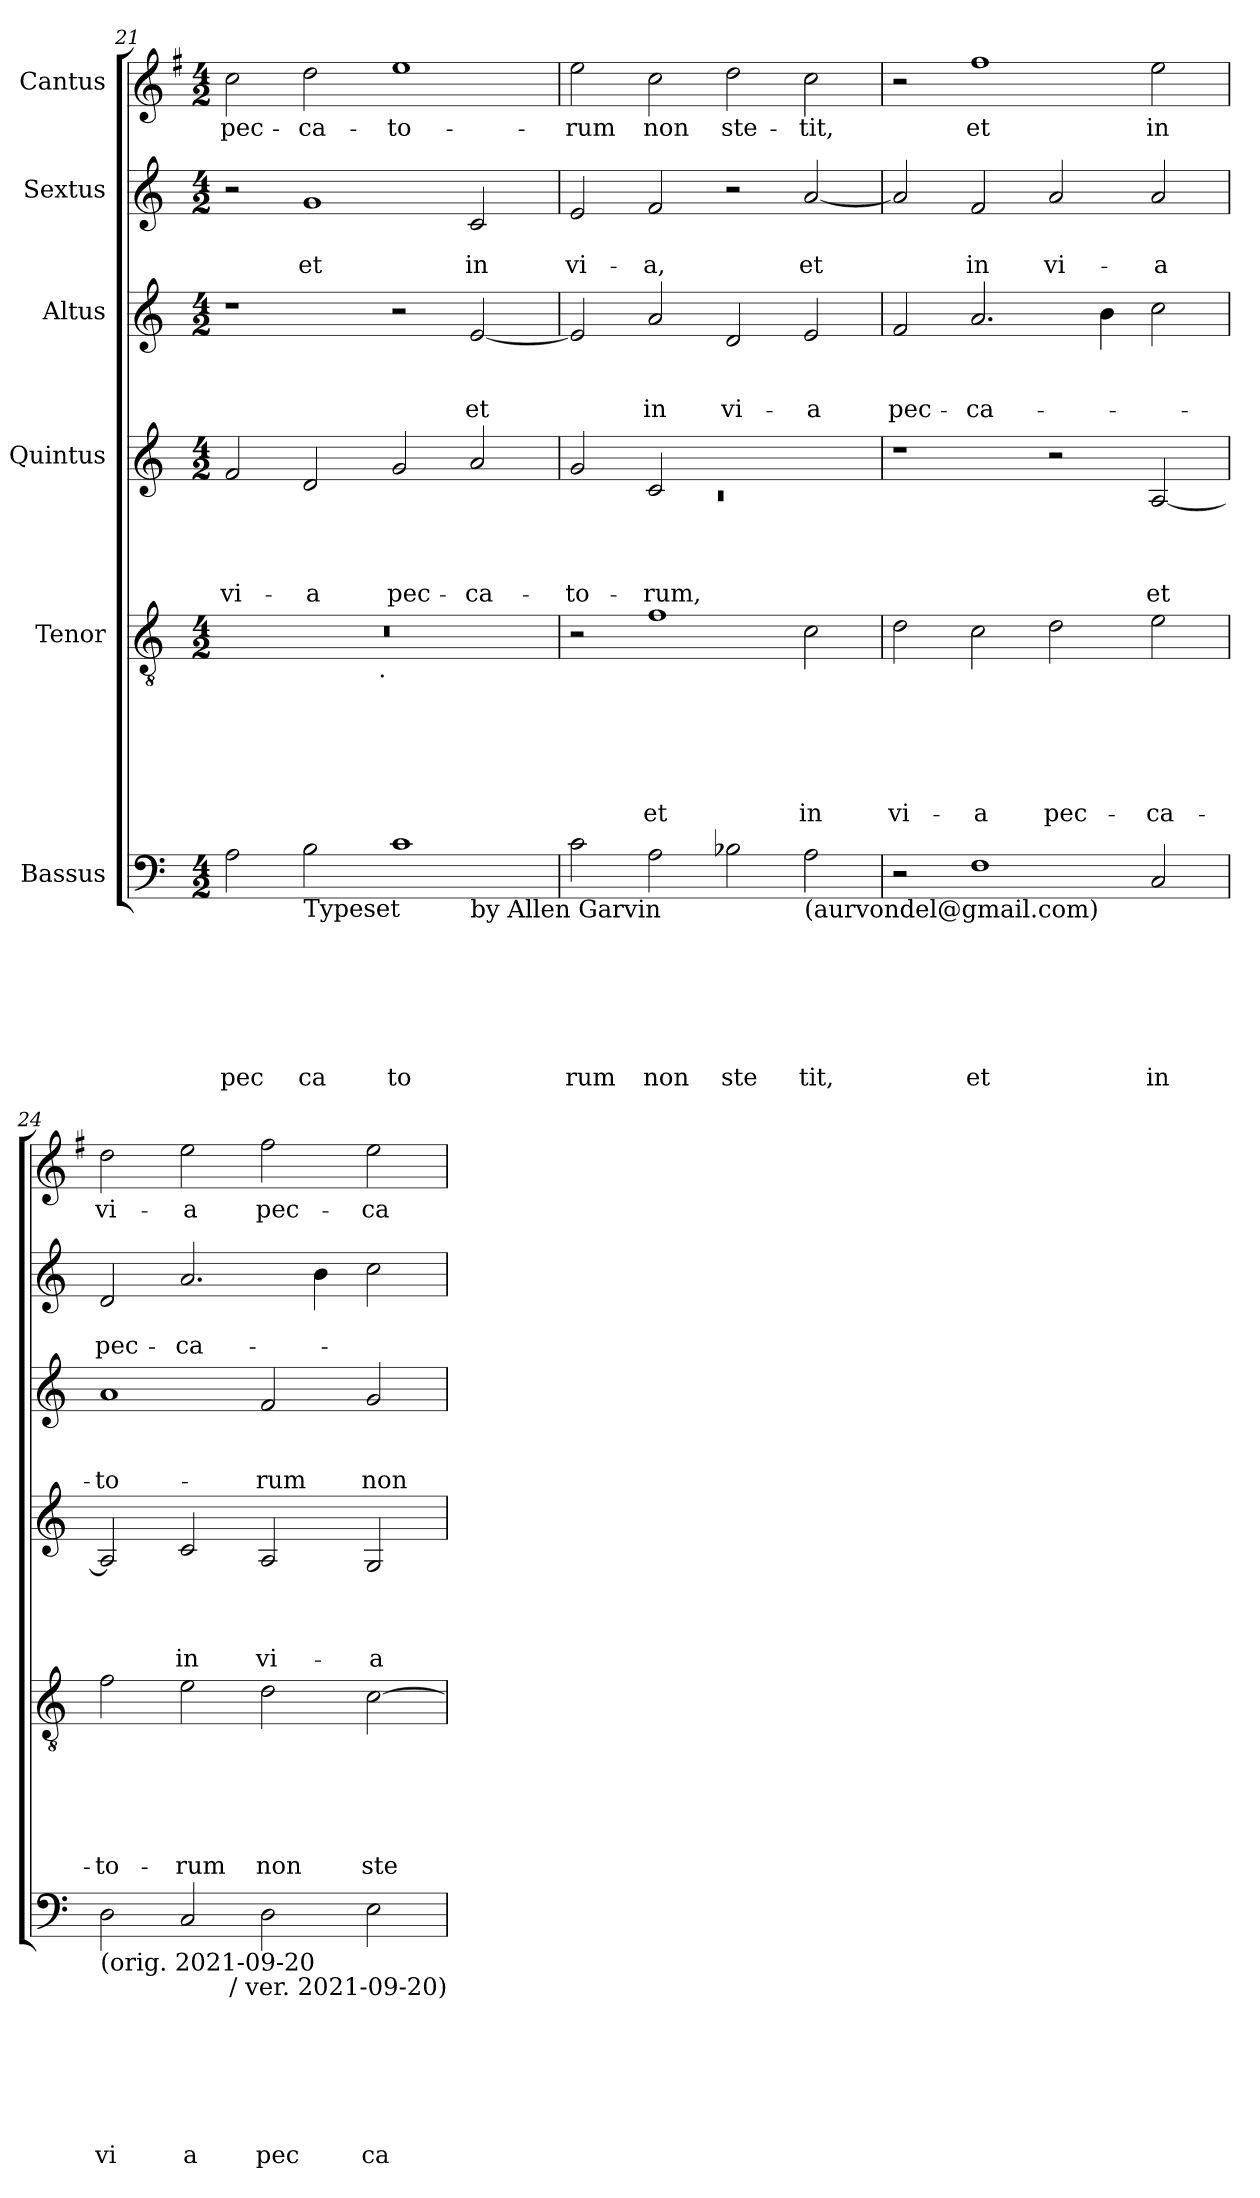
**kern	**text	**text	**text	**text	**text	**text	**text	**kern	**text	**text	**text	**text	**text	**text	**kern	**text	**text	**text	**text	**kern	**text	**text	**text	**kern	**text	**text	**kern	**text
*part6	*part6	*part6	*part6	*part6	*part6	*part6	*part6	*part5	*part5	*part5	*part5	*part5	*part5	*part5	*part4	*part4	*part4	*part4	*part4	*part3	*part3	*part3	*part3	*part2	*part2	*part2	*part1	*part1
*staff6	*staff6	*staff6	*staff6	*staff6	*staff6	*staff6	*staff6	*staff5	*staff5	*staff5	*staff5	*staff5	*staff5	*staff5	*staff4	*staff4	*staff4	*staff4	*staff4	*staff3	*staff3	*staff3	*staff3	*staff2	*staff2	*staff2	*staff1	*staff1
*I"Bassus	*	*	*	*	*	*	*	*I"Tenor	*	*	*	*	*	*	*I"Quintus	*	*	*	*	*I"Altus	*	*	*	*I"Sextus	*	*	*I"Cantus	*
!!LO:PB:g=z
*clefF4	*	*	*	*	*	*	*	*clefGv2	*	*	*	*	*	*	*clefG2	*	*	*	*	*clefG2	*	*	*	*clefG2	*	*	*clefG2	*
*	*	*	*	*	*	*	*	*	*	*	*	*	*	*	*	*	*	*	*	*	*	*	*	*	*	*	*ITrd-3c-5	*
*k[]	*	*	*	*	*	*	*	*k[]	*	*	*	*	*	*	*k[]	*	*	*	*	*k[]	*	*	*	*k[]	*	*	*k[]	*
*C:	*	*	*	*	*	*	*	*C:	*	*	*	*	*	*	*C:	*	*	*	*	*C:	*	*	*	*C:	*	*	*C:	*
*M4/2	*	*	*	*	*	*	*	*M4/2	*	*	*	*	*	*	*M4/2	*	*	*	*	*M4/2	*	*	*	*M4/2	*	*	*M4/2	*
=21	=21	=21	=21	=21	=21	=21	=21	=21	=21	=21	=21	=21	=21	=21	=21	=21	=21	=21	=21	=21	=21	=21	=21	=21	=21	=21	=21	=21
!	!	!	!	!	!	!	!LO:LY:b	!	!	!	!	!	!	!	!	!	!	!	!LO:LY:b	!	!	!	!	!	!	!	!	!LO:LY:b
*^	*	*	*	*	*	*	*	*^	*	*	*	*	*	*	*	*	*	*	*	*	*	*	*	*	*	*	*	*
2A\	1.ryy	.	.	.	.	.	.	pec	0r	2ryy	.	.	.	.	.	.	2f/	.	.	.	vi-	1r	.	.	.	2r	.	.	2ff\	pec-
!LO:TX:b:t=Typeset	!	!	!	!	!	!	!	!	!	!	!	!	!	!	!	!	!	!	!	!	!	!	!	!	!	!	!	!	!	!
!	!	!	!	!	!	!	!	!LO:LY:b	!	!	!	!	!	!	!	!	!	!	!	!	!LO:LY:b	!	!	!	!	!	!	!LO:LY:b	!	!LO:LY:b
2B\	.	.	.	.	.	.	.	ca	.	4...ryy	.	.	.	.	.	.	2d/	.	.	.	-a	.	.	.	.	1g	.	et	2gg\	-ca-
!	!	!	!	!	!	!	!	!	!	!LO:TX:b:t=.	!	!	!	!	!	!	!	!	!	!	!	!	!	!	!	!	!	!	!	!
.	.	.	.	.	.	.	.	.	.	1ryy	.	.	.	.	.	.	.	.	.	.	.	.	.	.	.	.	.	.	.	.
!	!	!	!	!	!	!	!	!LO:LY:b	!	!	!	!	!	!	!	!	!	!	!	!	!LO:LY:b	!	!	!	!	!	!	!	!	!LO:LY:b
1c	.	.	.	.	.	.	.	to	.	.	.	.	.	.	.	.	2g/	.	.	.	pec-	2r	.	.	.	.	.	.	1aa	-to-
!	!LO:TX:b:t=by Allen Garvin	!	!	!	!	!	!	!	!	!	!	!	!	!	!	!	!	!	!	!	!	!	!	!	!	!	!	!	!	!
!	!	!	!	!	!	!	!	!	!	!	!	!	!	!	!	!	!	!	!	!	!LO:LY:b	!	!	!	!LO:LY:b	!	!	!LO:LY:b	!	!
.	2ryy	.	.	.	.	.	.	.	.	.	.	.	.	.	.	.	2a/	.	.	.	-ca-	[<2e/	.	.	et	2c/	.	in	.	.
.	.	.	.	.	.	.	.	.	.	32ryy	.	.	.	.	.	.	.	.	.	.	.	.	.	.	.	.	.	.	.	.
=22	=22	=22	=22	=22	=22	=22	=22	=22	=22	=22	=22	=22	=22	=22	=22	=22	=22	=22	=22	=22	=22	=22	=22	=22	=22	=22	=22	=22	=22	=22
*	*	*	*	*	*	*	*	*	*	*	*	*	*	*	*	*	*^	*	*	*	*	*	*	*	*	*	*	*	*	*
!	!	!	!	!	!	!	!	!LO:LY:b	!	!	!	!	!	!	!	!	!	!LO:N:vis=1	!	!	!	!LO:LY:b	!	!	!	!	!	!	!LO:LY:b	!	!LO:LY:b
*v	*v	*	*	*	*	*	*	*	*	*	*	*	*	*	*	*	*	*	*	*	*	*	*	*	*	*	*	*	*	*	*
*	*	*	*	*	*	*	*	*v	*v	*	*	*	*	*	*	*	*	*	*	*	*	*	*	*	*	*	*	*	*	*
2c\	.	.	.	.	.	.	rum	2r	.	.	.	.	.	.	2g/	0rc	.	.	.	-to-	2e/]	.	.	.	2e/	.	vi-	2aa\	-rum
!	!	!	!	!	!	!	!LO:LY:b	!	!	!	!	!	!	!LO:LY:b	!	!	!	!	!	!LO:LY:b	!	!	!	!LO:LY:b	!	!	!LO:LY:b	!	!LO:LY:b
2A\	.	.	.	.	.	.	non	1f	.	.	.	.	.	et	2c/	.	.	.	.	-rum,	2a/	.	.	in	2f/	.	-a,	2ff\	non
!	!	!	!	!	!	!	!LO:LY:b	!	!	!	!	!	!	!	!	!	!	!	!	!	!	!	!	!LO:LY:b	!	!	!	!	!LO:LY:b
2B-X\	.	.	.	.	.	.	ste	.	.	.	.	.	.	.	1ryy	.	.	.	.	.	2d/	.	.	vi-	2r	.	.	2gg\	ste-
!LO:TX:b:t=(aurvondel@gmail.com)	!	!	!	!	!	!	!	!	!	!	!	!	!	!	!	!	!	!	!	!	!	!	!	!	!	!	!	!	!
!	!	!	!	!	!	!	!LO:LY:b	!	!	!	!	!	!	!LO:LY:b	!	!	!	!	!	!	!	!	!	!LO:LY:b	!	!	!LO:LY:b	!	!LO:LY:b
2A\	.	.	.	.	.	.	tit,	2c\	.	.	.	.	.	in	.	.	.	.	.	.	2e/	.	.	-a	[<2a/	.	et	2ff\	-tit,
*	*	*	*	*	*	*	*	*	*	*	*	*	*	*	*v	*v	*	*	*	*	*	*	*	*	*	*	*	*	*
=23	=23	=23	=23	=23	=23	=23	=23	=23	=23	=23	=23	=23	=23	=23	=23	=23	=23	=23	=23	=23	=23	=23	=23	=23	=23	=23	=23	=23
!	!	!	!	!	!	!	!	!	!	!	!	!	!	!LO:LY:b	!	!	!	!	!	!	!	!	!LO:LY:b	!	!	!	!	!
2r	.	.	.	.	.	.	.	2d\	.	.	.	.	.	vi-	1r	.	.	.	.	2f/	.	.	pec-	2a/]	.	.	2r	.
!	!	!	!	!	!	!	!LO:LY:b	!	!	!	!	!	!	!LO:LY:b	!	!	!	!	!	!	!	!	!LO:LY:b	!	!	!LO:LY:b	!	!LO:LY:b
1F	.	.	.	.	.	.	et	2c\	.	.	.	.	.	-a	.	.	.	.	.	2.a/	.	.	-ca-	2f/	.	in	1bb	et
!	!	!	!	!	!	!	!	!	!	!	!	!	!	!LO:LY:b	!	!	!	!	!	!	!	!	!	!	!	!LO:LY:b	!	!
.	.	.	.	.	.	.	.	2d\	.	.	.	.	.	pec-	2r	.	.	.	.	.	.	.	.	2a/	.	vi-	.	.
.	.	.	.	.	.	.	.	.	.	.	.	.	.	.	.	.	.	.	.	4b\	.	.	.	.	.	.	.	.
!	!	!	!	!	!	!	!LO:LY:b	!	!	!	!	!	!	!LO:LY:b	!	!	!	!	!LO:LY:b	!	!	!	!	!	!	!LO:LY:b	!	!LO:LY:b
2C/	.	.	.	.	.	.	in	2e\	.	.	.	.	.	-ca-	[<2A/	.	.	.	et	2cc\	.	.	.	2a/	.	-a	2aa\	in
=24	=24	=24	=24	=24	=24	=24	=24	=24	=24	=24	=24	=24	=24	=24	=24	=24	=24	=24	=24	=24	=24	=24	=24	=24	=24	=24	=24	=24
!LO:TX:b:t=(orig. 2021-09-20	!	!	!	!	!	!	!	!	!	!	!	!	!	!	!	!	!	!	!	!	!	!	!	!	!	!	!	!
!	!	!	!	!	!	!	!LO:LY:b	!	!	!	!	!	!	!LO:LY:b	!	!	!	!	!	!	!	!	!LO:LY:b	!	!	!LO:LY:b	!	!LO:LY:b
2D\	.	.	.	.	.	.	vi	2f\	.	.	.	.	.	-to-	2A/]	.	.	.	.	1a	.	.	-to-	2d/	.	pec-	2gg\	vi-
!	!	!	!	!	!	!	!LO:LY:b	!	!	!	!	!	!	!LO:LY:b	!	!	!	!	!LO:LY:b	!	!	!	!	!	!	!LO:LY:b	!	!LO:LY:b
2C/	.	.	.	.	.	.	a	2e\	.	.	.	.	.	-rum	2c/	.	.	.	in	.	.	.	.	2.a/	.	-ca-	2aa\	-a
!	!	!	!	!	!	!	!LO:LY:b	!	!	!	!	!	!	!LO:LY:b	!	!	!	!	!LO:LY:b	!	!	!	!LO:LY:b	!	!	!	!	!LO:LY:b
2D\	.	.	.	.	.	.	pec	2d\	.	.	.	.	.	non	2A/	.	.	.	vi-	2f/	.	.	-rum	.	.	.	2bb\	pec-
.	.	.	.	.	.	.	.	.	.	.	.	.	.	.	.	.	.	.	.	.	.	.	.	4b\	.	.	.	.
!	!	!	!	!	!	!	!LO:LY:b	!	!	!	!	!	!	!LO:LY:b	!	!	!	!	!LO:LY:b	!	!	!	!LO:LY:b	!	!	!	!	!LO:LY:b
2E\	.	.	.	.	.	.	ca	[>2c\	.	.	.	.	.	ste-	2G/	.	.	.	-a	2g/	.	.	non	2cc\	.	.	2aa\	-ca-
!LO:TX:b:t=/ ver. 2021-09-20)	!	!	!	!	!	!	!	!	!	!	!	!	!	!	!	!	!	!	!	!	!	!	!	!	!	!	!	!
=	=	=	=	=	=	=	=	=	=	=	=	=	=	=	=	=	=	=	=	=	=	=	=	=	=	=	=	=
*-	*-	*-	*-	*-	*-	*-	*-	*-	*-	*-	*-	*-	*-	*-	*-	*-	*-	*-	*-	*-	*-	*-	*-	*-	*-	*-	*-	*-
